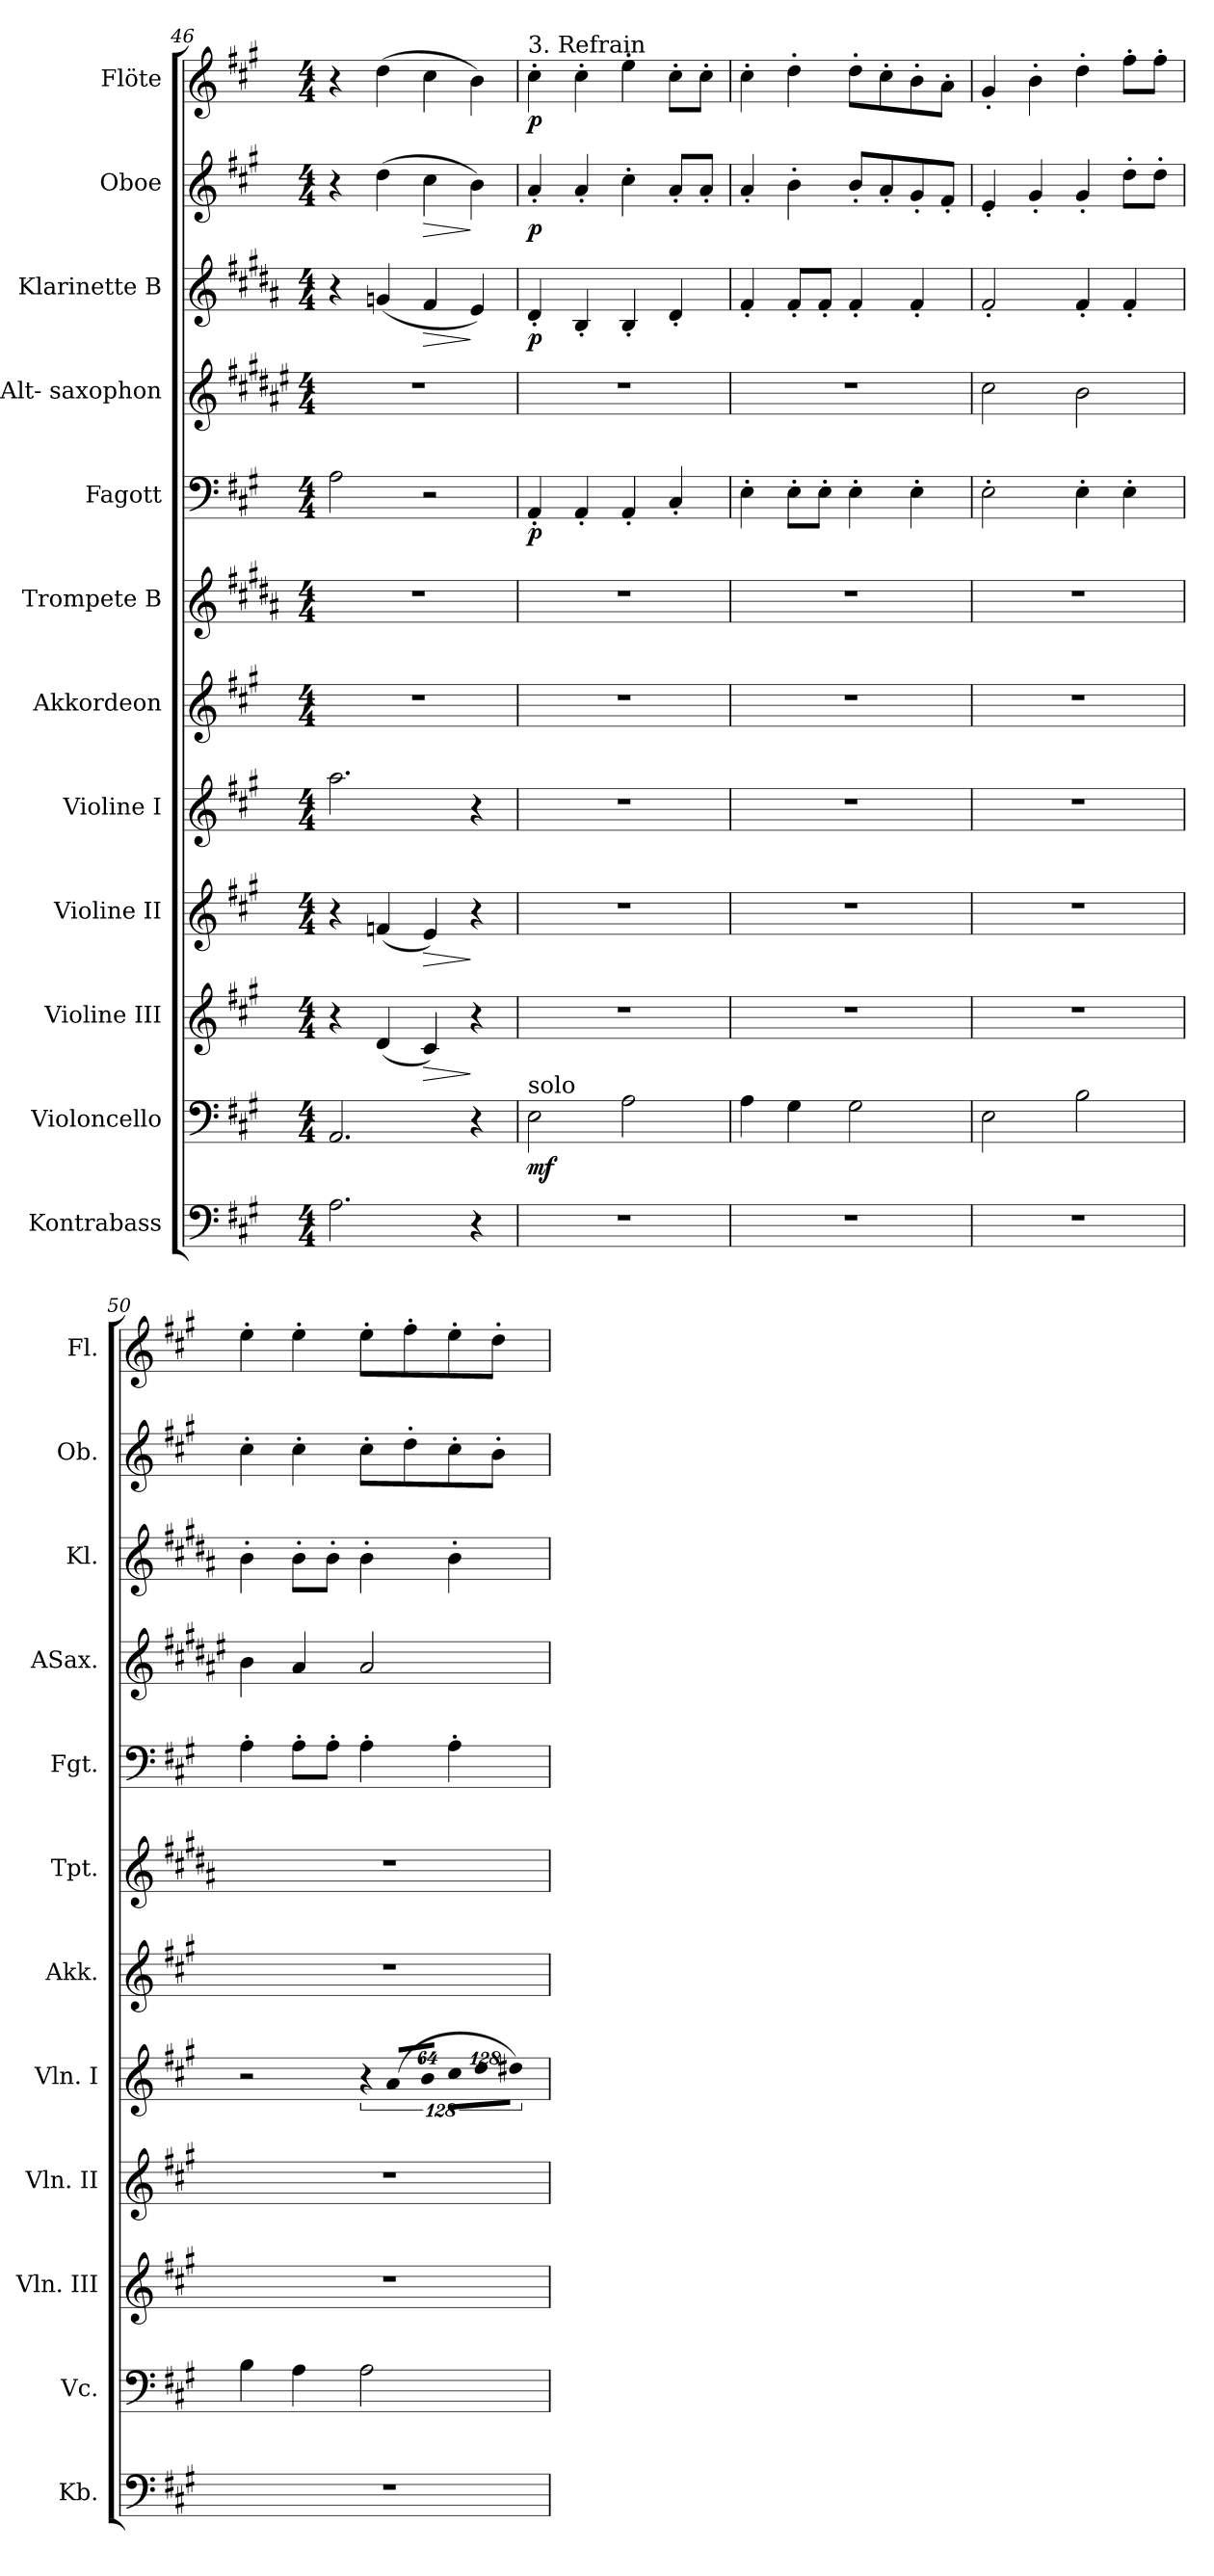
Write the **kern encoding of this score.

**kern	**kern	**dynam	**kern	**dynam	**kern	**dynam	**kern	**kern	**kern	**kern	**dynam	**kern	**kern	**dynam	**kern	**dynam	**kern	**dynam
*part12	*part11	*part11	*part10	*part10	*part9	*part9	*part8	*part7	*part6	*part5	*part5	*part4	*part3	*part3	*part2	*part2	*part1	*part1
*staff12	*staff11	*staff11	*staff10	*staff10	*staff9	*staff9	*staff8	*staff7	*staff6	*staff5	*staff5	*staff4	*staff3	*staff3	*staff2	*staff2	*staff1	*staff1
*I"Kontrabass	*I"Violoncello	*	*I"Violine III	*	*I"Violine II	*	*I"Violine I	*I"Akkordeon	*I"Trompete B	*I"Fagott	*	*I"Alt- saxophon	*I"Klarinette B	*	*I"Oboe	*	*I"Flöte	*
*I'Kb.	*I'Vc.	*	*I'Vln. III	*	*I'Vln. II	*	*I'Vln. I	*I'Akk.	*I'Tpt.	*I'Fgt.	*	*I'ASax.	*I'Kl.	*	*I'Ob.	*	*I'Fl.	*
*clefF4	*clefF4	*	*clefG2	*	*clefG2	*	*clefG2	*clefG2	*clefG2	*clefF4	*	*clefG2	*clefG2	*	*clefG2	*	*clefG2	*
*ITrd7c12	*	*	*	*	*	*	*	*	*ITrd1c2	*	*	*ITrd5c9	*ITrd1c2	*	*	*	*	*
*k[f#c#g#]	*k[f#c#g#]	*	*k[f#c#g#]	*	*k[f#c#g#]	*	*k[f#c#g#]	*k[f#c#g#]	*k[f#c#g#]	*k[f#c#g#]	*	*k[f#c#g#]	*k[f#c#g#]	*	*k[f#c#g#]	*	*k[f#c#g#]	*
*A:	*A:	*	*A:	*	*A:	*	*A:	*A:	*A:	*A:	*	*A:	*A:	*	*A:	*	*A:	*
*M4/4	*M4/4	*	*M4/4	*	*M4/4	*	*M4/4	*M4/4	*M4/4	*M4/4	*	*M4/4	*M4/4	*	*M4/4	*	*M4/4	*
=46	=46	=46	=46	=46	=46	=46	=46	=46	=46	=46	=46	=46	=46	=46	=46	=46	=46	=46
2.AAi\	2.AAi/	.	4r	.	4r	.	2.aai\	1r	1r	2Ai\	.	1r	4r	.	4r	.	4r	.
.	.	.	(4di/	.	(4fni/	.	.	.	.	.	.	.	(4fni/	.	(4ddi\	.	(4ddi\	.
!	!	!	!	!LO:HP:b	!	!LO:HP:b	!	!	!	!	!	!	!	!LO:HP:b	!	!LO:HP:b	!	!
.	.	.	4c#i/)	>	4ei/)	>	.	.	.	2r	.	.	4ei/	>	4cc#i\	>	4cc#i\	.
4r	4r	.	4r	]	4r	]	4r	.	.	.	.	.	4di/)	]	4bi\)	]	4bi\)	.
=47	=47	=47	=47	=47	=47	=47	=47	=47	=47	=47	=47	=47	=47	=47	=47	=47	=47	=47
!	!	!	!	!	!	!	!	!	!	!	!	!	!	!	!	!	!LO:TX:a:t=3. Refrain	!
!	!LO:TX:a:t=solo	!	!	!	!	!	!	!	!	!	!	!	!	!	!	!	!	!
1r	2Ei\	mf	1r	.	1r	.	1r	1r	1r	4AA'i/	p	1r	4c#'i/	p	4a'i/	p	4cc#'i\	p
.	.	.	.	.	.	.	.	.	.	4AA'i/	.	.	4A'i/	.	4a'i/	.	4cc#'i\	.
.	2Ai\	.	.	.	.	.	.	.	.	4AA'i/	.	.	4A'i/	.	4cc#'i\	.	4ee'i\	.
.	.	.	.	.	.	.	.	.	.	4C#'i/	.	.	4c#'i/	.	8a'i/L	.	8cc#'i\L	.
.	.	.	.	.	.	.	.	.	.	.	.	.	.	.	8a'i/J	.	8cc#'i\J	.
=48	=48	=48	=48	=48	=48	=48	=48	=48	=48	=48	=48	=48	=48	=48	=48	=48	=48	=48
1r	4Ai\	.	1r	.	1r	.	1r	1r	1r	4E'i\	.	1r	4e'i/	.	4a'i/	.	4cc#'i\	.
.	4G#i\	.	.	.	.	.	.	.	.	8E'i\L	.	.	8e'i/L	.	4b'i\	.	4dd'i\	.
.	.	.	.	.	.	.	.	.	.	8E'i\J	.	.	8e'i/J	.	.	.	.	.
.	2G#i\	.	.	.	.	.	.	.	.	4E'i\	.	.	4e'i/	.	8b'i/L	.	8dd'i\L	.
.	.	.	.	.	.	.	.	.	.	.	.	.	.	.	8a'i/	.	8cc#'i\	.
.	.	.	.	.	.	.	.	.	.	4E'i\	.	.	4e'i/	.	8g#'i/	.	8b'i\	.
.	.	.	.	.	.	.	.	.	.	.	.	.	.	.	8f#'i/J	.	8a'i\J	.
=49	=49	=49	=49	=49	=49	=49	=49	=49	=49	=49	=49	=49	=49	=49	=49	=49	=49	=49
1r	2Ei\	.	1r	.	1r	.	1r	1r	1r	2E'i\	.	2ei\	2e'i/	.	4e'i/	.	4g#'i/	.
.	.	.	.	.	.	.	.	.	.	.	.	.	.	.	4g#'i/	.	4b'i\	.
.	2Bi\	.	.	.	.	.	.	.	.	4E'i\	.	2di\	4e'i/	.	4g#'i/	.	4dd'i\	.
.	.	.	.	.	.	.	.	.	.	4E'i\	.	.	4e'i/	.	8dd'i\L	.	8ff#'i\L	.
.	.	.	.	.	.	.	.	.	.	.	.	.	.	.	8dd'i\J	.	8ff#'i\J	.
!!LO:PB:g=z
=50	=50	=50	=50	=50	=50	=50	=50	=50	=50	=50	=50	=50	=50	=50	=50	=50	=50	=50
1r	4Bi\	.	1r	.	1r	.	2r	1r	1r	4A'i\	.	4di\	4a'i\	.	4cc#'i\	.	4ee'i\	.
.	4Ai\	.	.	.	.	.	.	.	.	8A'i\L	.	4c#i/	8a'i\L	.	4cc#'i\	.	4ee'i\	.
.	.	.	.	.	.	.	.	.	.	8A'i\J	.	.	8a'i\J	.	.	.	.	.
!	!	!	!	!	!	!	!LO:N:vis=8	!	!	!	!	!	!	!	!	!	!	!
.	2Ai\	.	.	.	.	.	1024%85r	.	.	4A'i\	.	2c#i/	4a'i\	.	8cc#'i\L	.	8ee'i\L	.
!	!	!	!	!	!	!	!LO:N:vis=8	!	!	!	!	!	!	!	!	!	!	!
.	.	.	.	.	.	.	(1024%85ai/L	.	.	.	.	.	.	.	.	.	.	.
.	.	.	.	.	.	.	.	.	.	.	.	.	.	.	8dd'i\	.	8ff#'i\	.
!	!	!	!	!	!	!	!LO:N:vis=8	!	!	!	!	!	!	!	!	!	!	!
.	.	.	.	.	.	.	512%43bi/J	.	.	.	.	.	.	.	.	.	.	.
*	*	*	*	*	*	*	*Xbrackettup	*	*	*	*	*	*	*	*	*	*	*
!	!	!	!	!	!	!	!LO:N:vis=8	!	!	!	!	!	!	!	!	!	!	!
.	.	.	.	.	.	.	1024%85cc#i\L	.	.	4A'i\	.	.	4a'i\	.	8cc#'i\	.	8ee'i\	.
!	!	!	!	!	!	!	!LO:N:vis=8	!	!	!	!	!	!	!	!	!	!	!
.	.	.	.	.	.	.	1024%85ddi\	.	.	.	.	.	.	.	.	.	.	.
.	.	.	.	.	.	.	.	.	.	.	.	.	.	.	8b'i\J	.	8dd'i\J	.
!	!	!	!	!	!	!	!LO:N:vis=8	!	!	!	!	!	!	!	!	!	!	!
.	.	.	.	.	.	.	512%43dd#Xi\J)	.	.	.	.	.	.	.	.	.	.	.
=	=	=	=	=	=	=	=	=	=	=	=	=	=	=	=	=	=	=
*-	*-	*-	*-	*-	*-	*-	*-	*-	*-	*-	*-	*-	*-	*-	*-	*-	*-	*-
